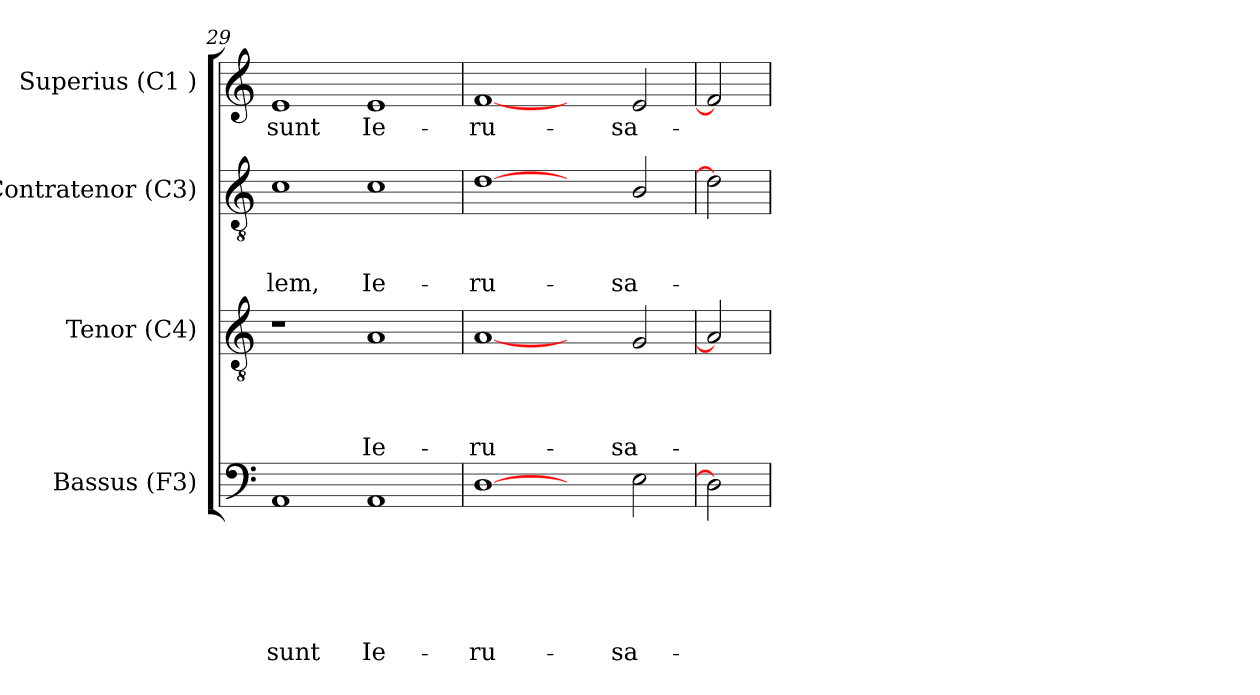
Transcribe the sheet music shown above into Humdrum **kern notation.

**kern	**text	**text	**text	**text	**text	**text	**kern	**text	**text	**text	**text	**kern	**text	**text	**text	**kern	**text
*part4	*part4	*part4	*part4	*part4	*part4	*part4	*part3	*part3	*part3	*part3	*part3	*part2	*part2	*part2	*part2	*part1	*part1
*staff4	*staff4	*staff4	*staff4	*staff4	*staff4	*staff4	*staff3	*staff3	*staff3	*staff3	*staff3	*staff2	*staff2	*staff2	*staff2	*staff1	*staff1
*I"Bassus (F3)	*	*	*	*	*	*	*I"Tenor (C4)	*	*	*	*	*I"Contratenor (C3)	*	*	*	*I"Superius (C1 )	*
*I'Bass.	*	*	*	*	*	*	*I'T.	*	*	*	*	*I'C.	*	*	*	*I'S.	*
*clefF4	*	*	*	*	*	*	*clefGv2	*	*	*	*	*clefGv2	*	*	*	*clefG2	*
*k[]	*	*	*	*	*	*	*k[]	*	*	*	*	*k[]	*	*	*	*k[]	*
*C:	*	*	*	*	*	*	*C:	*	*	*	*	*C:	*	*	*	*C:	*
=29	=29	=29	=29	=29	=29	=29	=29	=29	=29	=29	=29	=29	=29	=29	=29	=29	=29
!	!	!	!	!	!	!LO:LY:b	!	!	!	!	!	!	!	!	!LO:LY:b	!	!LO:LY:b
1AA	.	.	.	.	.	sunt	1r	.	.	.	.	1c	.	.	-lem,	1e	sunt
!	!	!	!	!	!	!LO:LY:b	!	!	!	!	!LO:LY:b	!	!	!	!LO:LY:b	!	!LO:LY:b
1AA	.	.	.	.	.	Ie-	1A	.	.	.	Ie-	1c	.	.	Ie-	1e	Ie-
=30	=30	=30	=30	=30	=30	=30	=30	=30	=30	=30	=30	=30	=30	=30	=30	=30	=30
!	!	!	!	!	!	!LO:LY:b	!	!	!	!	!LO:LY:b	!	!	!	!LO:LY:b	!	!LO:LY:b
[1D	.	.	.	.	.	-ru-	[1A	.	.	.	-ru-	[1d	.	.	-ru-	[1f	-ru-
2ryy	.	.	.	.	.	.	2ryy	.	.	.	.	2ryy	.	.	.	2ryy	.
!	!	!	!	!	!	!LO:LY:b	!	!	!	!	!LO:LY:b	!	!	!	!LO:LY:b	!	!LO:LY:b
2E\	.	.	.	.	.	-sa-	2G/	.	.	.	-sa-	2B/	.	.	-sa-	2e/	-sa-
=31	=31	=31	=31	=31	=31	=31	=31	=31	=31	=31	=31	=31	=31	=31	=31	=31	=31
2D]	.	.	.	.	.	.	2A]	.	.	.	.	2d]	.	.	.	2f]	.
=	=	=	=	=	=	=	=	=	=	=	=	=	=	=	=	=	=
*-	*-	*-	*-	*-	*-	*-	*-	*-	*-	*-	*-	*-	*-	*-	*-	*-	*-
